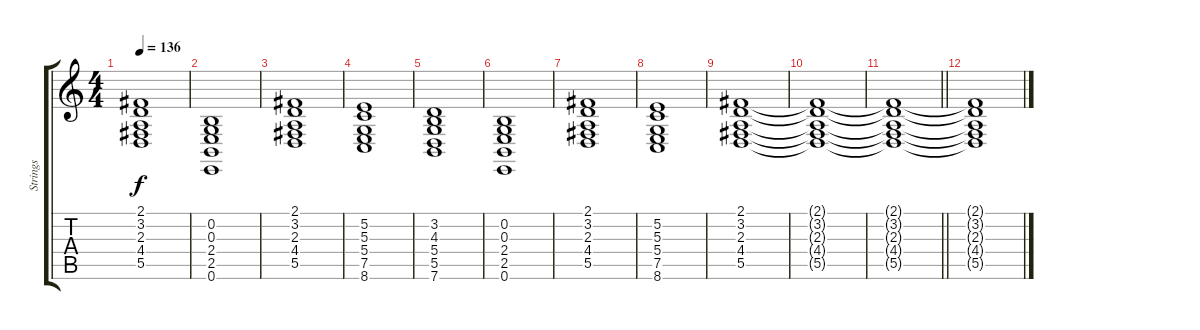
\track ("Strings" "Strings") {instrument stringensemble2}
\staff {score tabs}
\tuning (E4 B3 G3 D3 A2 E2) {hide}
\ts (4 4)
\tempo 136
\clef g2
\ks c
(2.1 3.2 2.3 4.4 5.5).1{dy f} |
(0.2 0.3 2.4 2.5 0.6).1 |
(2.1 3.2 2.3 4.4 5.5).1 |
(5.2 5.3 5.4 7.5 8.6).1 |
(3.2 4.3 5.4 5.5 7.6).1 |
(0.2 0.3 2.4 2.5 0.6).1 |
(2.1 3.2 2.3 4.4 5.5).1 |
(5.2 5.3 5.4 7.5 8.6).1 |
(2.1 3.2 2.3 4.4 5.5).1{volume 0} |
(2.1{t} 3.2{t} 2.3{t} 4.4{t} 5.5{t}).1 |
\barLineRight lightlight
(2.1{t} 3.2{t} 2.3{t} 4.4{t} 5.5{t}).1 |
(2.1{t} 3.2{t} 2.3{t} 4.4{t} 5.5{t}).1
